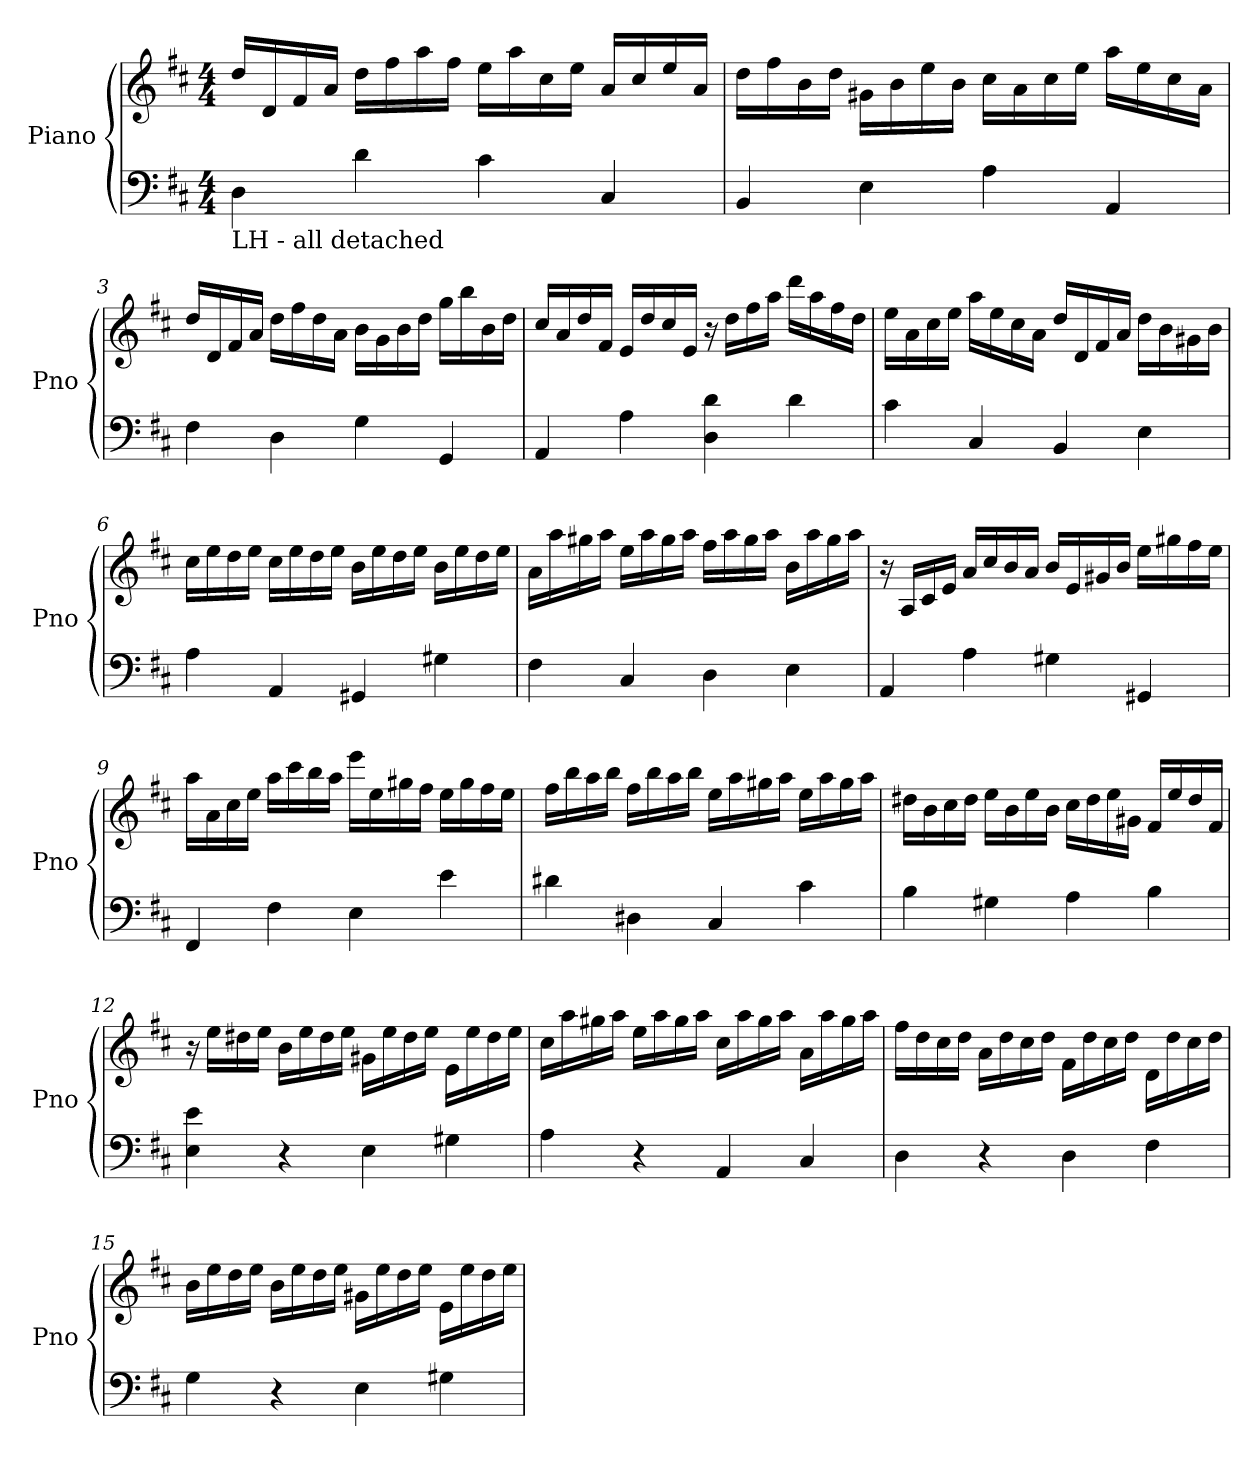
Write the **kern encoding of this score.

**kern	**kern
*part1	*part1
*staff2	*staff1
*I"Piano	*
*I'Pno	*
*clefF4	*clefG2
*k[f#c#]	*k[f#c#]
*D:	*D:
*M4/4	*M4/4
=1	=1
!LO:TX:b:t=LH - all detached	!
4D\	16dd/LL
.	16d/
.	16f#/
.	16a/JJ
4d\	16dd\LL
.	16ff#\
.	16aa\
.	16ff#\JJ
4c#\	16ee\LL
.	16aa\
.	16cc#\
.	16ee\JJ
4C#/	16a/LL
.	16cc#/
.	16ee/
.	16a/JJ
=2	=2
4BB/	16dd\LL
.	16ff#\
.	16b\
.	16dd\JJ
4E\	16g#X\LL
.	16b\
.	16ee\
.	16b\JJ
4A\	16cc#\LL
.	16a\
.	16cc#\
.	16ee\JJ
4AA/	16aa\LL
.	16ee\
.	16cc#\
.	16a\JJ
!!LO:LB:g=z
=3	=3
4F#\	16dd/LL
.	16d/
.	16f#/
.	16a/JJ
4D\	16dd\LL
.	16ff#\
.	16dd\
.	16a\JJ
4G\	16b\LL
.	16g\
.	16b\
.	16dd\JJ
4GG/	16gg\LL
.	16bb\
.	16b\
.	16dd\JJ
=4	=4
4AA/	16cc#/LL
.	16a/
.	16dd/
.	16f#/JJ
4A\	16e/LL
.	16dd/
.	16cc#/
.	16e/JJ
4D\ 4d\	16r
.	16dd\LL
.	16ff#\
.	16aa\JJ
4d\	16ddd\LL
.	16aa\
.	16ff#\
.	16dd\JJ
!!LO:LB:g=z
=5	=5
4c#\	16ee\LL
.	16a\
.	16cc#\
.	16ee\JJ
4C#/	16aa\LL
.	16ee\
.	16cc#\
.	16a\JJ
4BB/	16dd/LL
.	16d/
.	16f#/
.	16a/JJ
4E\	16dd\LL
.	16b\
.	16g#X\
.	16b\JJ
=6	=6
4A\	16cc#\LL
.	16ee\
.	16dd\
.	16ee\JJ
4AA/	16cc#\LL
.	16ee\
.	16dd\
.	16ee\JJ
4GG#X/	16b\LL
.	16ee\
.	16dd\
.	16ee\JJ
4G#X\	16b\LL
.	16ee\
.	16dd\
.	16ee\JJ
!!LO:LB:g=z
=7	=7
4F#\	16a\LL
.	16aa\
.	16gg#X\
.	16aa\JJ
4C#/	16ee\LL
.	16aa\
.	16gg#\
.	16aa\JJ
4D\	16ff#\LL
.	16aa\
.	16gg#\
.	16aa\JJ
4E\	16b\LL
.	16aa\
.	16gg#\
.	16aa\JJ
=8	=8
4AA/	16r
.	16A/LL
.	16c#/
.	16e/JJ
4A\	16a/LL
.	16cc#/
.	16b/
.	16a/JJ
4G#X\	16b/LL
.	16e/
.	16g#X/
.	16b/JJ
4GG#X/	16ee\LL
.	16gg#X\
.	16ff#\
.	16ee\JJ
!!LO:LB:g=z
=9	=9
4FF#/	16aa\LL
.	16a\
.	16cc#\
.	16ee\JJ
4F#\	16aa\LL
.	16ccc#\
.	16bb\
.	16aa\JJ
4E\	16eee\LL
.	16ee\
.	16gg#X\
.	16ff#\JJ
4e\	16ee\LL
.	16gg#\
.	16ff#\
.	16ee\JJ
=10	=10
4d#X\	16ff#\LL
.	16bb\
.	16aa\
.	16bb\JJ
4D#X\	16ff#\LL
.	16bb\
.	16aa\
.	16bb\JJ
4C#/	16ee\LL
.	16aa\
.	16gg#X\
.	16aa\JJ
4c#\	16ee\LL
.	16aa\
.	16gg#\
.	16aa\JJ
!!LO:PB:g=z
=11	=11
4B\	16dd#X\LL
.	16b\
.	16cc#\
.	16dd#\JJ
4G#X\	16ee\LL
.	16b\
.	16ee\
.	16b\JJ
4A\	16cc#\LL
.	16dd#\
.	16ee\
.	16g#X\JJ
4B\	16f#/LL
.	16ee/
.	16dd#/
.	16f#/JJ
=12	=12
4E\ 4e\	16r
.	16ee\LL
.	16dd#X\
.	16ee\JJ
4r	16b\LL
.	16ee\
.	16dd#\
.	16ee\JJ
4E\	16g#X\LL
.	16ee\
.	16dd#\
.	16ee\JJ
4G#X\	16e\LL
.	16ee\
.	16dd#\
.	16ee\JJ
!!LO:LB:g=z
=13	=13
4A\	16cc#\LL
.	16aa\
.	16gg#X\
.	16aa\JJ
4r	16ee\LL
.	16aa\
.	16gg#\
.	16aa\JJ
4AA/	16cc#\LL
.	16aa\
.	16gg#\
.	16aa\JJ
4C#/	16a\LL
.	16aa\
.	16gg#\
.	16aa\JJ
=14	=14
4D\	16ff#\LL
.	16dd\
.	16cc#\
.	16dd\JJ
4r	16a\LL
.	16dd\
.	16cc#\
.	16dd\JJ
4D\	16f#\LL
.	16dd\
.	16cc#\
.	16dd\JJ
4F#\	16d\LL
.	16dd\
.	16cc#\
.	16dd\JJ
!!LO:LB:g=z
=15	=15
4G\	16b\LL
.	16ee\
.	16dd\
.	16ee\JJ
4r	16b\LL
.	16ee\
.	16dd\
.	16ee\JJ
4E\	16g#X\LL
.	16ee\
.	16dd\
.	16ee\JJ
4G#X\	16e\LL
.	16ee\
.	16dd\
.	16ee\JJ
=	=
*-	*-
